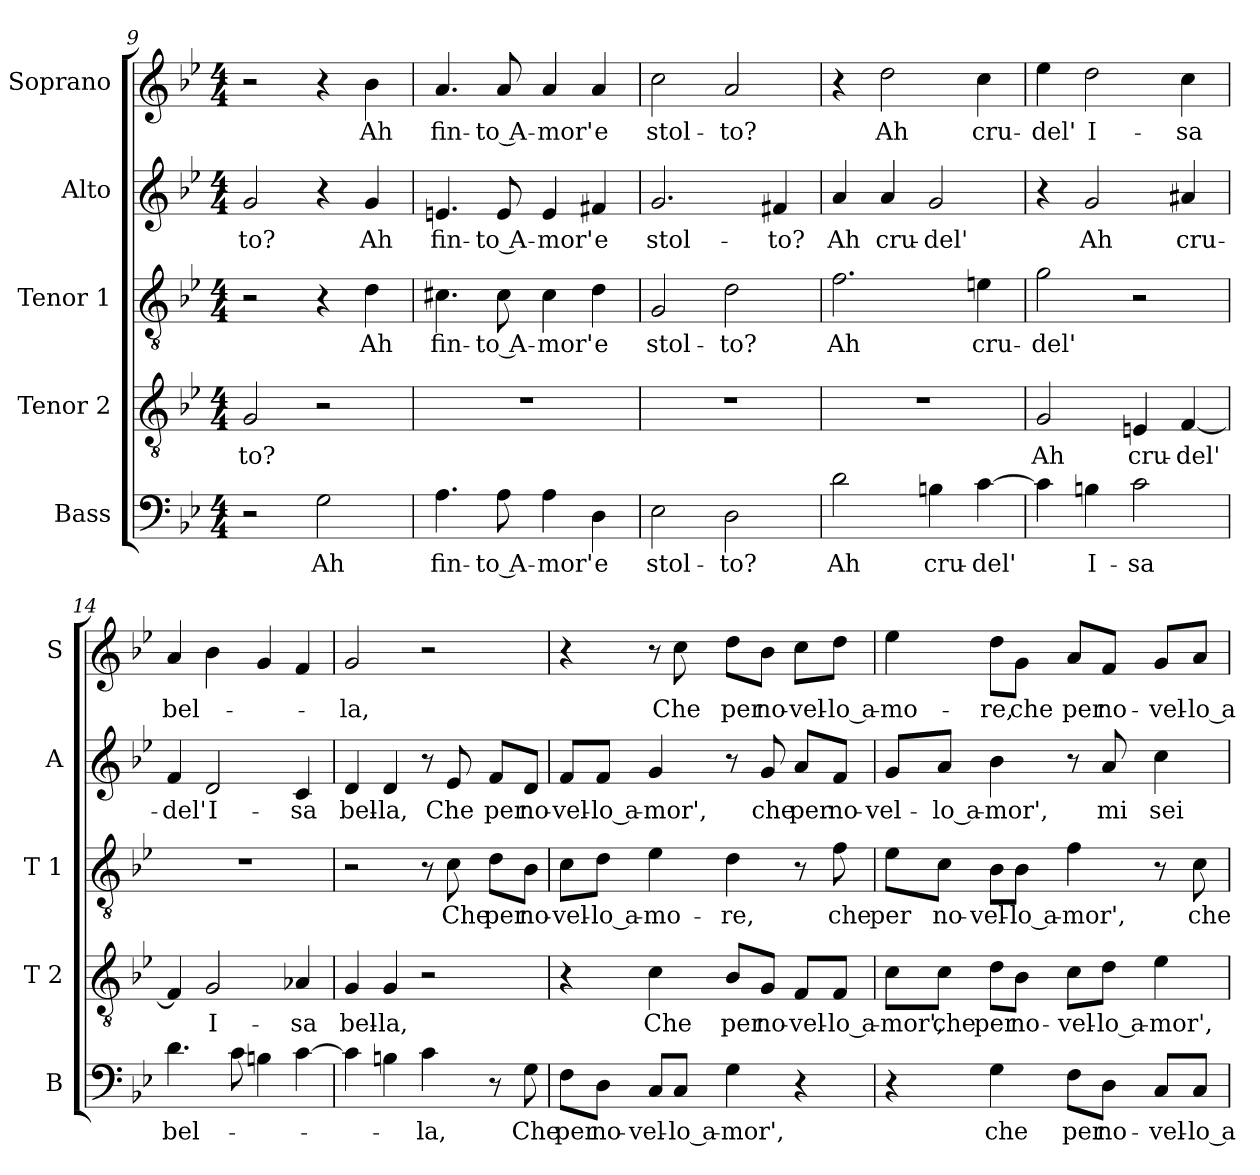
**kern	**text	**kern	**text	**kern	**text	**kern	**text	**kern	**text
*part5	*part5	*part4	*part4	*part3	*part3	*part2	*part2	*part1	*part1
*staff5	*staff5	*staff4	*staff4	*staff3	*staff3	*staff2	*staff2	*staff1	*staff1
*I"Bass	*	*I"Tenor 2	*	*I"Tenor 1	*	*I"Alto	*	*I"Soprano	*
*I'B	*	*I'T 2	*	*I'T 1	*	*I'A	*	*I'S	*
*clefF4	*	*clefGv2	*	*clefGv2	*	*clefG2	*	*clefG2	*
*k[b-e-]	*	*k[b-e-]	*	*k[b-e-]	*	*k[b-e-]	*	*k[b-e-]	*
*B-:	*	*B-:	*	*B-:	*	*B-:	*	*B-:	*
*M4/4	*	*M4/4	*	*M4/4	*	*M4/4	*	*M4/4	*
=9	=9	=9	=9	=9	=9	=9	=9	=9	=9
!	!	!	!LO:LY:b	!	!	!	!LO:LY:b	!	!
2r	.	2G/	-to?	2r	.	2g/	-to?	2r	.
!	!LO:LY:b	!	!	!	!	!	!	!	!
2G\	Ah	2r	.	4r	.	4r	.	4r	.
!	!	!	!	!	!LO:LY:b	!	!LO:LY:b	!	!LO:LY:b
.	.	.	.	4d\	Ah	4g/	Ah	4b-\	Ah
=10	=10	=10	=10	=10	=10	=10	=10	=10	=10
!	!LO:LY:b	!	!	!	!LO:LY:b	!	!LO:LY:b	!	!LO:LY:b
4.A\	fin-	1r	.	4.c#X\	fin-	4.en/	fin-	4.a/	fin-
!	!LO:LY:b	!	!	!	!LO:LY:b	!	!LO:LY:b	!	!LO:LY:b
8A\	-to A-	.	.	8c#\	-to A-	8e/	-to A-	8a/	-to A-
!	!LO:LY:b	!	!	!	!LO:LY:b	!	!LO:LY:b	!	!LO:LY:b
4A\	-mor'	.	.	4c#\	-mor'	4e/	-mor'	4a/	-mor'
!	!LO:LY:b	!	!	!	!LO:LY:b	!	!LO:LY:b	!	!LO:LY:b
4D\	e	.	.	4d\	e	4f#X/	e	4a/	e
=11	=11	=11	=11	=11	=11	=11	=11	=11	=11
!	!LO:LY:b	!	!	!	!LO:LY:b	!	!LO:LY:b	!	!LO:LY:b
2E-\	stol-	1r	.	2G/	stol-	2.g/	stol-	2cc\	stol-
!	!LO:LY:b	!	!	!	!LO:LY:b	!	!	!	!LO:LY:b
2D\	-to?	.	.	2d\	-to?	.	.	2a/	-to?
!	!	!	!	!	!	!	!LO:LY:b	!	!
.	.	.	.	.	.	4f#X/	-to?	.	.
!!LO:PB:g=z
=12	=12	=12	=12	=12	=12	=12	=12	=12	=12
!	!LO:LY:b	!	!	!	!LO:LY:b	!	!LO:LY:b	!	!
2d\	Ah	1r	.	2.f\	Ah	4a/	Ah	4r	.
!	!	!	!	!	!	!	!LO:LY:b	!	!LO:LY:b
.	.	.	.	.	.	4a/	cru-	2dd\	Ah
!	!LO:LY:b	!	!	!	!	!	!LO:LY:b	!	!
4Bn\	cru-	.	.	.	.	2g/	-del'	.	.
!	!LO:LY:b	!	!	!	!LO:LY:b	!	!	!	!LO:LY:b
[4c\	-del'	.	.	4en\	cru-	.	.	4cc\	cru-
=13	=13	=13	=13	=13	=13	=13	=13	=13	=13
!	!	!	!LO:LY:b	!	!LO:LY:b	!	!	!	!LO:LY:b
4c\]	.	2G/	Ah	2g\	-del'	4r	.	4ee-\	-del'
!	!LO:LY:b	!	!	!	!	!	!LO:LY:b	!	!LO:LY:b
4Bn\	I-	.	.	.	.	2g/	Ah	2dd\	I-
!	!LO:LY:b	!	!LO:LY:b	!	!	!	!	!	!
2c\	-sa	4En/	cru-	2r	.	.	.	.	.
!	!	!	!LO:LY:b	!	!	!	!LO:LY:b	!	!LO:LY:b
.	.	[4F/	-del'	.	.	4a#X/	cru-	4cc\	-sa
=14	=14	=14	=14	=14	=14	=14	=14	=14	=14
!	!LO:LY:b	!	!	!	!	!	!LO:LY:b	!	!LO:LY:b
4.d\	bel-	4F/]	.	1r	.	4f/	-del'	4a/	bel-
!	!	!	!LO:LY:b	!	!	!	!LO:LY:b	!	!
.	.	2G/	I-	.	.	2d/	I-	4b-\	.
8c\	.	.	.	.	.	.	.	.	.
4Bn\	.	.	.	.	.	.	.	4g/	.
!	!	!	!LO:LY:b	!	!	!	!LO:LY:b	!	!
[4c\	.	4A-X/	-sa	.	.	4c/	-sa	4f/	.
=15	=15	=15	=15	=15	=15	=15	=15	=15	=15
!	!	!	!LO:LY:b	!	!	!	!LO:LY:b	!	!LO:LY:b
4c\]	.	4G/	bel-	2r	.	4d/	bel-	2g/	-la,
!	!	!	!LO:LY:b	!	!	!	!LO:LY:b	!	!
4Bn\	.	4G/	-la,	.	.	4d/	-la,	.	.
!	!LO:LY:b	!	!	!	!	!	!	!	!
4c\	-la,	2r	.	8r	.	8r	.	2r	.
!	!	!	!	!	!LO:LY:b	!	!LO:LY:b	!	!
.	.	.	.	8c\	Che	8e-/	Che	.	.
!	!	!	!	!	!LO:LY:b	!	!LO:LY:b	!	!
8r	.	.	.	8d\L	per	8f/L	per	.	.
!	!LO:LY:b	!	!	!	!LO:LY:b	!	!LO:LY:b	!	!
8G\	Che	.	.	8B-\J	no-	8d/J	no-	.	.
=16	=16	=16	=16	=16	=16	=16	=16	=16	=16
!	!LO:LY:b	!	!	!	!LO:LY:b	!	!LO:LY:b	!	!
8F\L	per	4r	.	8c\L	-vel-	8f/L	-vel-	4r	.
!	!LO:LY:b	!	!	!	!LO:LY:b	!	!LO:LY:b	!	!
8D\J	no-	.	.	8d\J	-lo a-	8f/J	-lo a-	.	.
!	!LO:LY:b	!	!LO:LY:b	!	!LO:LY:b	!	!LO:LY:b	!	!
8C/L	-vel-	4c\	Che	4e-\	-mo-	4g/	-mor',	8r	.
!	!LO:LY:b	!	!	!	!	!	!	!	!LO:LY:b
8C/J	-lo a-	.	.	.	.	.	.	8cc\	Che
!	!LO:LY:b	!	!LO:LY:b	!	!LO:LY:b	!	!	!	!LO:LY:b
4G\	-mor',	8B-/L	per	4d\	-re,	8r	.	8dd\L	per
!	!	!	!LO:LY:b	!	!	!	!LO:LY:b	!	!LO:LY:b
.	.	8G/J	no-	.	.	8g/	che	8b-\J	no-
!	!	!	!LO:LY:b	!	!	!	!LO:LY:b	!	!LO:LY:b
4r	.	8F/L	-vel-	8r	.	8a/L	per	8cc\L	-vel-
!	!	!	!LO:LY:b	!	!LO:LY:b	!	!LO:LY:b	!	!LO:LY:b
.	.	8F/J	-lo a-	8f\	che	8f/J	no-	8dd\J	-lo a-
!!LO:LB:g=z
=17	=17	=17	=17	=17	=17	=17	=17	=17	=17
!	!	!	!LO:LY:b	!	!LO:LY:b	!	!LO:LY:b	!	!LO:LY:b
4r	.	8c\L	-mor',	8e-\L	per	8g/L	-vel-	4ee-\	-mo-
!	!	!	!LO:LY:b	!	!LO:LY:b	!	!LO:LY:b	!	!
.	.	8c\J	che	8c\J	no-	8a/J	-lo a-	.	.
!	!LO:LY:b	!	!LO:LY:b	!	!LO:LY:b	!	!LO:LY:b	!	!LO:LY:b
4G\	che	8d\L	per	8B-\L	-vel-	4b-\	-mor',	8dd\L	-re,
!	!	!	!LO:LY:b	!	!LO:LY:b	!	!	!	!LO:LY:b
.	.	8B-\J	no-	8B-\J	-lo a-	.	.	8g\J	che
!	!LO:LY:b	!	!LO:LY:b	!	!LO:LY:b	!	!	!	!LO:LY:b
8F\L	per	8c\L	-vel-	4f\	-mor',	8r	.	8a/L	per
!	!LO:LY:b	!	!LO:LY:b	!	!	!	!LO:LY:b	!	!LO:LY:b
8D\J	no-	8d\J	-lo a-	.	.	8a/	mi	8f/J	no-
!	!LO:LY:b	!	!LO:LY:b	!	!	!	!LO:LY:b	!	!LO:LY:b
8C/L	-vel-	4e-\	-mor',	8r	.	4cc\	sei	8g/L	-vel-
!	!LO:LY:b	!	!	!	!LO:LY:b	!	!	!	!LO:LY:b
8C/J	-lo a-	.	.	8c\	che	.	.	8a/J	-lo a-
=	=	=	=	=	=	=	=	=	=
*-	*-	*-	*-	*-	*-	*-	*-	*-	*-
